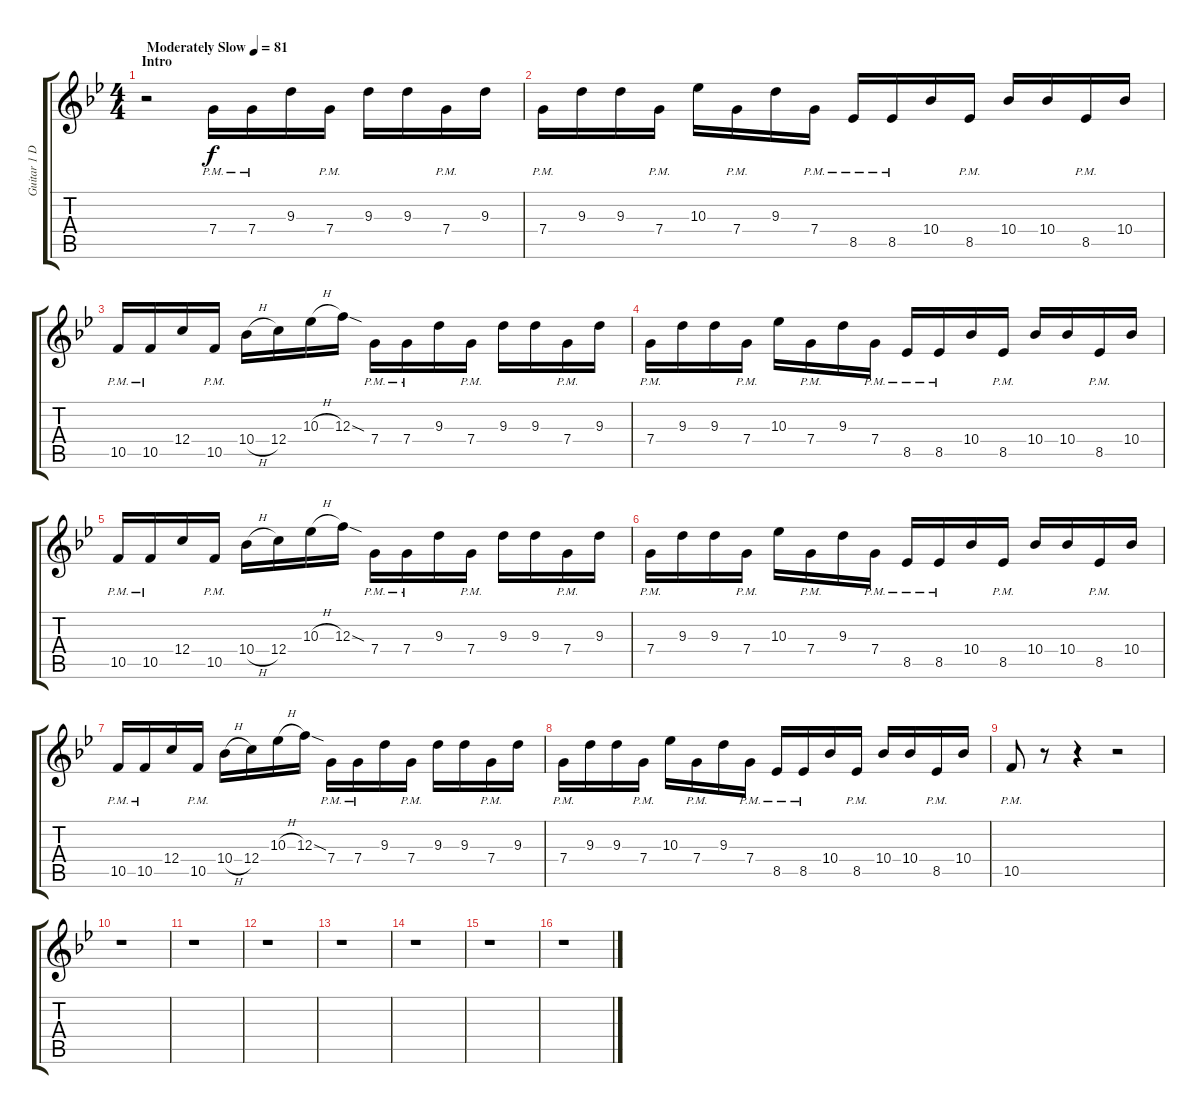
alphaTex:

\track ("Guitar 1 Delay" "Guitar 1 D") {instrument electricguitarclean}
\staff {score tabs}
\tuning (D4 A3 F3 C3 G2 C2) {hide}
\ts (4 4)
\section ("" "Intro")
\tempo (81 "Moderately Slow")
\clef g2
\ks gminor
r.2{dy f instrument electricguitarclean} 7.4{pm}.16 7.4{pm}.16 9.3.16 7.4{pm}.16 9.3.16 9.3.16 7.4{pm}.16 9.3.16 |
7.4{pm}.16 9.3.16 9.3.16 7.4{pm}.16 10.3.16 7.4{pm}.16 9.3.16 7.4{pm}.16 8.5{pm}.16 8.5{pm}.16 10.4.16 8.5{pm}.16 10.4.16 10.4.16 8.5{pm}.16 10.4.16 |
10.5{pm}.16 10.5{pm}.16 12.4.16 10.5{pm}.16 10.4{h}.16 12.4.16 10.3{h}.16 12.3{sod}.16 7.4{pm}.16 7.4{pm}.16 9.3.16 7.4{pm}.16 9.3.16 9.3.16 7.4{pm}.16 9.3.16 |
7.4{pm}.16 9.3.16 9.3.16 7.4{pm}.16 10.3.16 7.4{pm}.16 9.3.16 7.4{pm}.16 8.5{pm}.16 8.5{pm}.16 10.4.16 8.5{pm}.16 10.4.16 10.4.16 8.5{pm}.16 10.4.16 |
10.5{pm}.16 10.5{pm}.16 12.4.16 10.5{pm}.16 10.4{h}.16 12.4.16 10.3{h}.16 12.3{sod}.16 7.4{pm}.16 7.4{pm}.16 9.3.16 7.4{pm}.16 9.3.16 9.3.16 7.4{pm}.16 9.3.16 |
7.4{pm}.16 9.3.16 9.3.16 7.4{pm}.16 10.3.16 7.4{pm}.16 9.3.16 7.4{pm}.16 8.5{pm}.16 8.5{pm}.16 10.4.16 8.5{pm}.16 10.4.16 10.4.16 8.5{pm}.16 10.4.16 |
10.5{pm}.16 10.5{pm}.16 12.4.16 10.5{pm}.16 10.4{h}.16 12.4.16 10.3{h}.16 12.3{sod}.16 7.4{pm}.16 7.4{pm}.16 9.3.16 7.4{pm}.16 9.3.16 9.3.16 7.4{pm}.16 9.3.16 |
7.4{pm}.16 9.3.16 9.3.16 7.4{pm}.16 10.3.16 7.4{pm}.16 9.3.16 7.4{pm}.16 8.5{pm}.16 8.5{pm}.16 10.4.16 8.5{pm}.16 10.4.16 10.4.16 8.5{pm}.16 10.4.16 |
10.5{pm}.8 r.8 r.4 r.2 |
r.1 |
r.1 |
r.1 |
r.1 |
r.1 |
r.1 |
r.1
